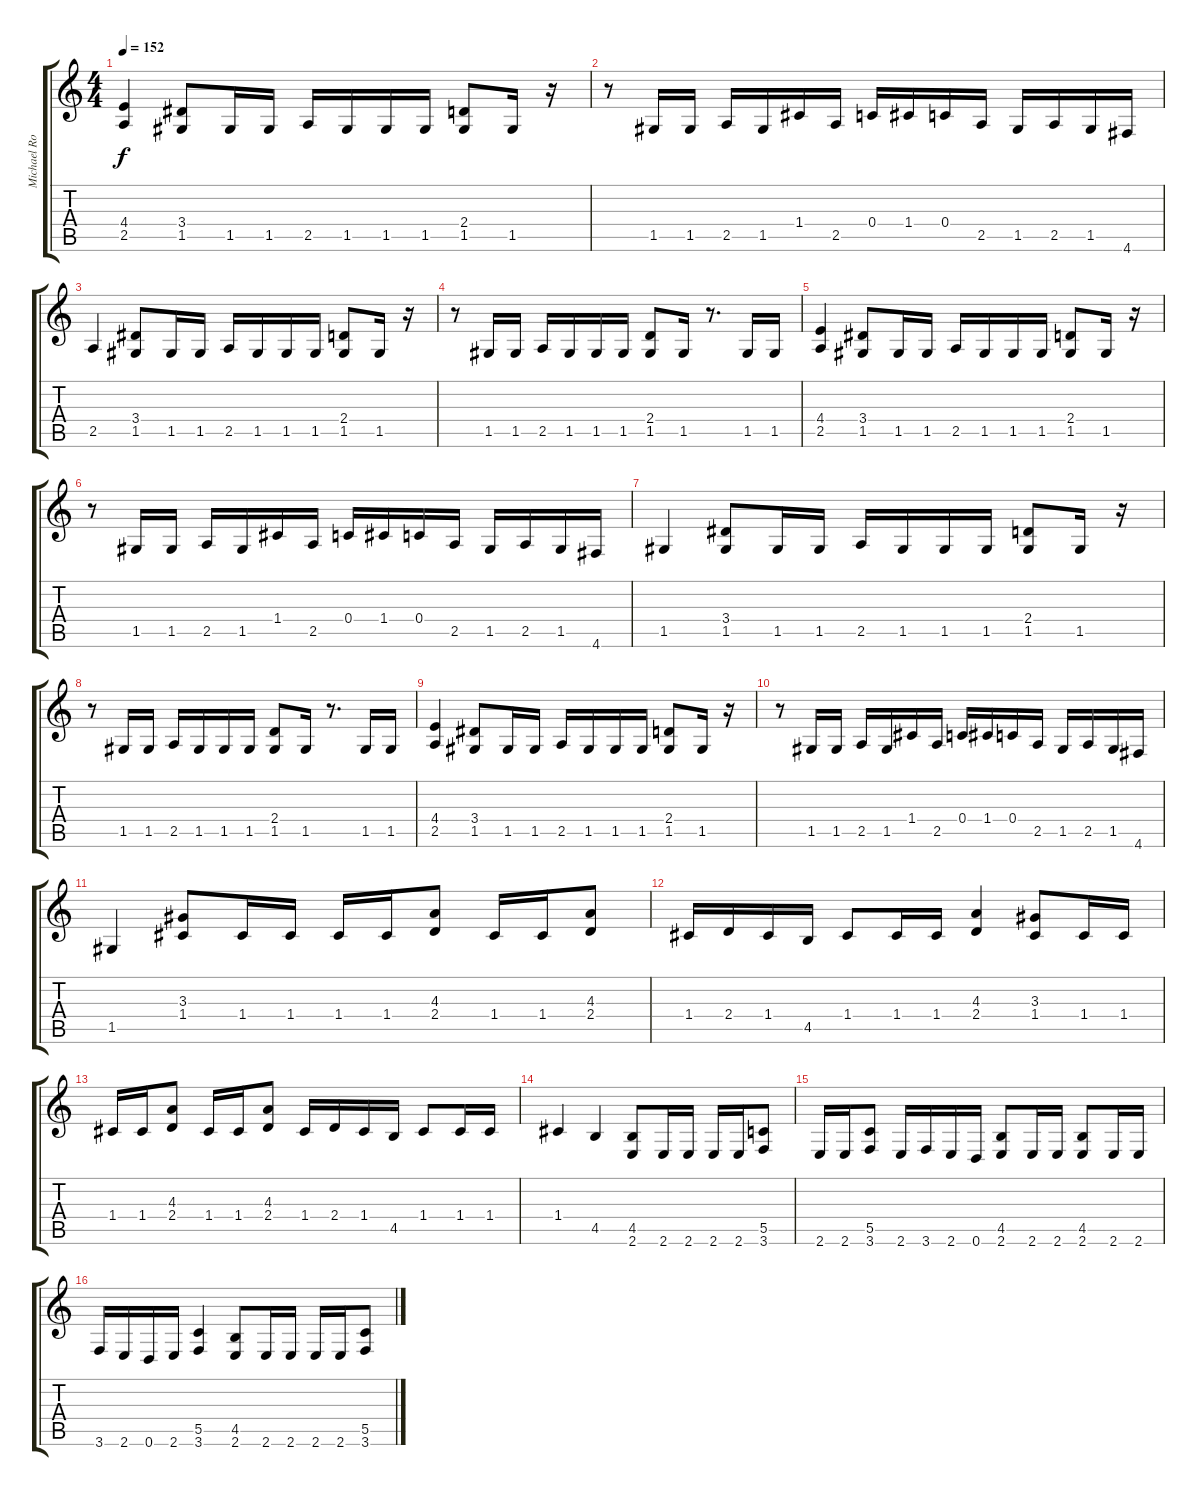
\track ("Michael Romeo" "Michael Ro") {instrument distortionguitar}
\staff {score tabs}
\tuning (D4 A3 F3 C3 G2 D2) {hide}
\ts (4 4)
\tempo 152
\clef g2
\ks c
(4.4 2.5).4{dy f} (3.4 1.5).8 1.5.16 1.5.16 2.5.16 1.5.16 1.5.16 1.5.16 (2.4 1.5).8 1.5.16 r.16 |
r.8 1.5.16 1.5.16 2.5.16 1.5.16 1.4.16 2.5.16 0.4.16 1.4.16 0.4.16 2.5.16 1.5.16 2.5.16 1.5.16 4.6.16 |
2.5.4 (3.4 1.5).8 1.5.16 1.5.16 2.5.16 1.5.16 1.5.16 1.5.16 (2.4 1.5).8 1.5.16 r.16 |
r.8 1.5.16 1.5.16 2.5.16 1.5.16 1.5.16 1.5.16 (2.4 1.5).8 1.5.16 r.8{d} 1.5.16 1.5.16 |
(4.4 2.5).4 (3.4 1.5).8 1.5.16 1.5.16 2.5.16 1.5.16 1.5.16 1.5.16 (2.4 1.5).8 1.5.16 r.16 |
r.8 1.5.16 1.5.16 2.5.16 1.5.16 1.4.16 2.5.16 0.4.16 1.4.16 0.4.16 2.5.16 1.5.16 2.5.16 1.5.16 4.6.16 |
1.5.4 (3.4 1.5).8 1.5.16 1.5.16 2.5.16 1.5.16 1.5.16 1.5.16 (2.4 1.5).8 1.5.16 r.16 |
r.8 1.5.16 1.5.16 2.5.16 1.5.16 1.5.16 1.5.16 (2.4 1.5).8 1.5.16 r.8{d} 1.5.16 1.5.16 |
(4.4 2.5).4 (3.4 1.5).8 1.5.16 1.5.16 2.5.16 1.5.16 1.5.16 1.5.16 (2.4 1.5).8 1.5.16 r.16 |
r.8 1.5.16 1.5.16 2.5.16 1.5.16 1.4.16 2.5.16 0.4.16 1.4.16 0.4.16 2.5.16 1.5.16 2.5.16 1.5.16 4.6.16 |
1.5.4 (3.3 1.4).8 1.4.16 1.4.16 1.4.16 1.4.16 (4.3 2.4).8 1.4.16 1.4.16 (4.3 2.4).8 |
1.4.16 2.4.16 1.4.16 4.5.16 1.4.8 1.4.16 1.4.16 (4.3 2.4).4 (3.3 1.4).8 1.4.16 1.4.16 |
1.4.16 1.4.16 (4.3 2.4).8 1.4.16 1.4.16 (4.3 2.4).8 1.4.16 2.4.16 1.4.16 4.5.16 1.4.8 1.4.16 1.4.16 |
1.4.4 4.5.4 (4.5 2.6).8 2.6.16 2.6.16 2.6.16 2.6.16 (5.5 3.6).8 |
2.6.16 2.6.16 (5.5 3.6).8 2.6.16 3.6.16 2.6.16 0.6.16 (4.5 2.6).8 2.6.16 2.6.16 (4.5 2.6).8 2.6.16 2.6.16 |
3.6.16 2.6.16 0.6.16 2.6.16 (5.5 3.6).4 (4.5 2.6).8 2.6.16 2.6.16 2.6.16 2.6.16 (5.5 3.6).8
